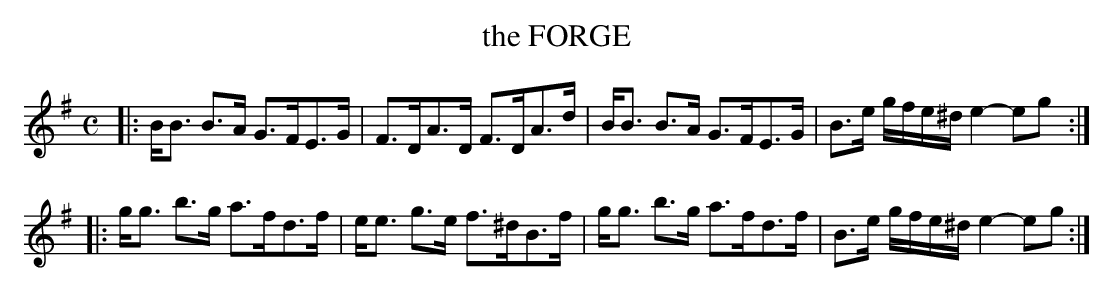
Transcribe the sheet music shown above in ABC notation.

X:1
T: the FORGE
M: C
L: 1/16
K: Em
|:\
BB3 B3A G3FE3G | F3DA3D F3DA3d |\
BB3 B3A G3FE3G | B3e gfe^d e4- e2g2 :|
|:\
gg3 b3g a3fd3f | ee3 g3e f3^dB3f |\
gg3 b3g a3fd3f | B3e gfe^d e4- e2g2 :|
